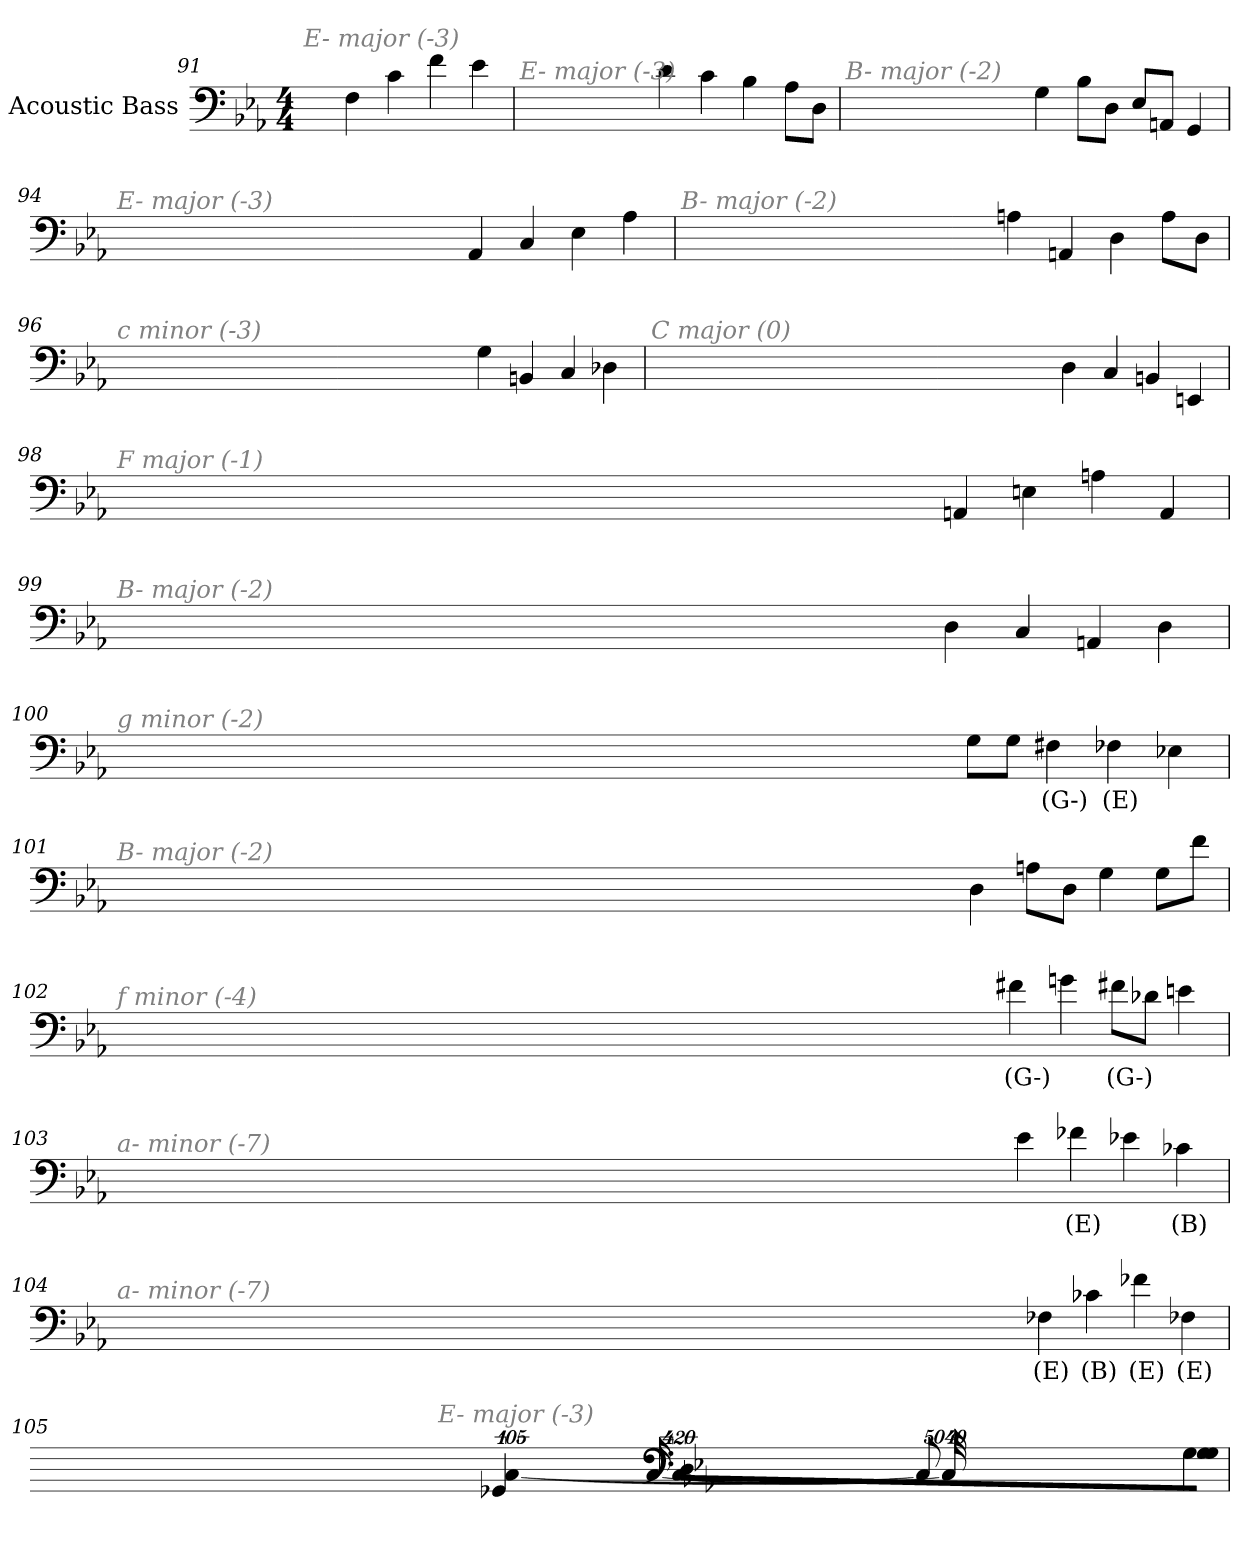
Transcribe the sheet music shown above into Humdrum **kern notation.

**kern	**text
*part1	*part1
*staff1	*staff1
*I"Acoustic Bass	*
*clefF4	*
*ITrd7c12	*
*k[b-e-a-]	*
*E-:	*
*M4/4	*
=91	=91
!LO:TX:i:color=#808080:t=E- major (-3)	!
4FF	.
4C	.
4F	.
4E-	.
=92	=92
!LO:TX:i:color=#808080:t=E- major (-3)	!
4D	.
4C	.
4BB-	.
8AA-L	.
8DDJ	.
=93	=93
!LO:TX:i:color=#808080:t=B- major (-2)	!
4GG	.
8BB-L	.
8DDJ	.
8EE-L	.
8AAAnJ	.
4GGG	.
=94	=94
!LO:TX:i:color=#808080:t=E- major (-3)	!
4AAA-	.
4CC	.
4EE-	.
4AA-	.
=95	=95
!LO:TX:i:color=#808080:t=B- major (-2)	!
4AAn	.
4AAAn	.
4DD	.
8AAL	.
8DDJ	.
=96	=96
!LO:TX:i:color=#808080:t=c minor (-3)	!
4GG	.
4BBBn	.
4CC	.
4DD-X	.
=97	=97
!LO:TX:i:color=#808080:t=C major (0)	!
4DD	.
4CC	.
4BBBn	.
4EEEn	.
=98	=98
!LO:TX:i:color=#808080:t=F major (-1)	!
4AAAn	.
4EEn	.
4AAn	.
4AAA	.
=99	=99
!LO:TX:i:color=#808080:t=B- major (-2)	!
4DD	.
4CC	.
4AAAn	.
4DD	.
=100	=100
!LO:TX:i:color=#808080:t=g minor (-2)	!
8GGL	.
8GGJ	.
4FF#Xi	(G-)
4FF-Xi	(E)
4EE-X	.
=101	=101
!LO:TX:i:color=#808080:t=B- major (-2)	!
4DD	.
8AAnL	.
8DDJ	.
4GG	.
8GGL	.
8FJ	.
=102	=102
!LO:TX:i:color=#808080:t=f minor (-4)	!
4F#Xi	(G-)
4Gn	.
8F#XiL	(G-)
8D-XJ	.
4En	.
=103	=103
!LO:TX:i:color=#808080:t=a- minor (-7)	!
4E-	.
4F-Xi	(E)
4E-X	.
4C-Xi	(B)
=104	=104
!LO:TX:i:color=#808080:t=a- minor (-7)	!
4FF-Xi	(E)
4C-Xi	(B)
4F-Xi	(E)
4FF-Xi	(E)
=105	=105
!LO:TX:i:color=#808080:t=E- major (-3)	!
4GG	.
!LO:N:vis=8	!
40320%3347GGL	.
!LO:N:vis=8	!
40320%3347GG	.
!LO:N:vis=8	!
40320%3347DDJ	.
!LO:N:vis=1024	!
[13440%13CC	.
8CC_	.
16CC_	.
32CC_	.
!LO:N:vis=1024%31	!
13440%407CC]	.
4GGG-X	.
=	=
*-	*-
